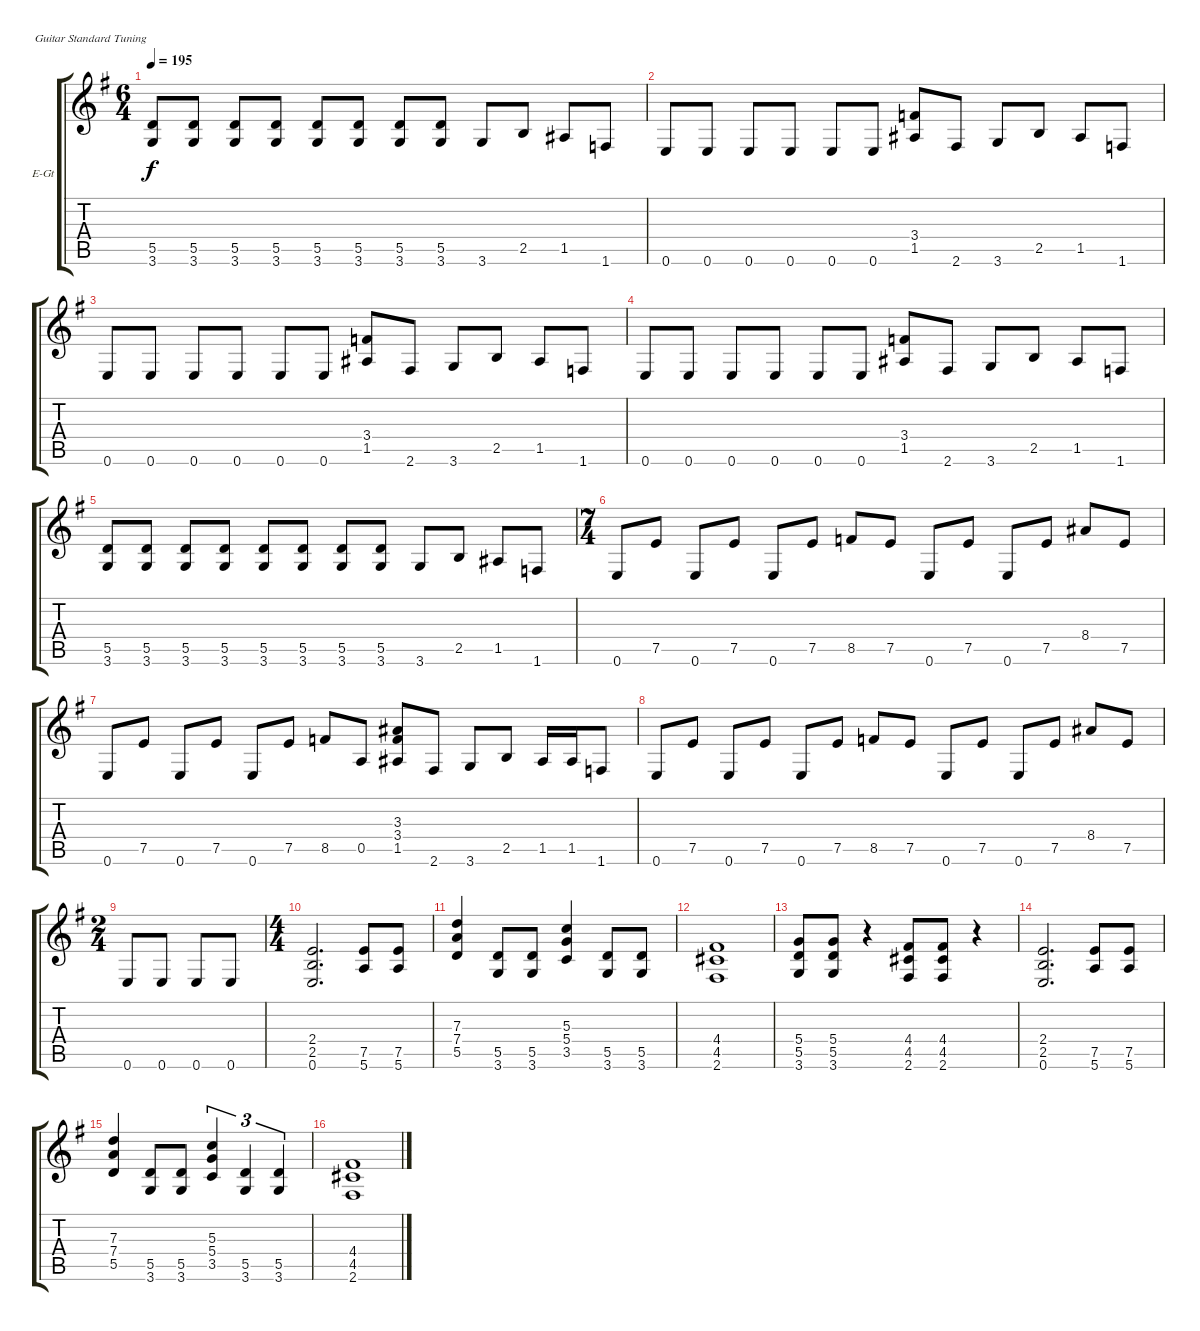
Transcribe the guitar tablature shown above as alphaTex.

\defaultSystemsLayout 4
\bracketExtendMode groupsimilarinstruments
\firstSystemTrackNameOrientation horizontal
\otherSystemsTrackNameOrientation horizontal
\track ("James" "E-Gt") {instrument distortionguitar}
\staff {score tabs}
\tuning (E4 B3 G3 D3 A2 E2)
\ts (6 4)
\tempo 195
\clef g2
\scale
0.333333
\ks g
(5.5 3.6).8{dy f} (5.5 3.6).8 (5.5 3.6).8 (5.5 3.6).8 (5.5 3.6).8 (5.5 3.6).8 (5.5 3.6).8 (5.5 3.6).8 3.6.8 2.5.8 1.5.8 1.6.8 |
\scale
0.333333 0.6.8 0.6.8 0.6.8 0.6.8 0.6.8 0.6.8 (3.4 1.5).8 2.6.8 3.6.8 2.5.8 1.5.8 1.6.8 |
\scale
0.333333 0.6.8 0.6.8 0.6.8 0.6.8 0.6.8 0.6.8 (3.4 1.5).8 2.6.8 3.6.8 2.5.8 1.5.8 1.6.8 |
\scale
0.333333 0.6.8 0.6.8 0.6.8 0.6.8 0.6.8 0.6.8 (3.4 1.5).8 2.6.8 3.6.8 2.5.8 1.5.8 1.6.8 |
\scale
0.333333 (5.5 3.6).8 (5.5 3.6).8 (5.5 3.6).8 (5.5 3.6).8 (5.5 3.6).8 (5.5 3.6).8 (5.5 3.6).8 (5.5 3.6).8 3.6.8 2.5.8 1.5.8 1.6.8 |
\ts (7 4)
\scale
0.333333 0.6.8 7.5.8 0.6.8 7.5.8 0.6.8 7.5.8 8.5.8 7.5.8 0.6.8 7.5.8 0.6.8 7.5.8 8.4.8 7.5.8 |
\scale
0.333333 0.6.8 7.5.8 0.6.8 7.5.8 0.6.8 7.5.8 8.5.8 0.5.8 (3.3 3.4 1.5).8 2.6.8 3.6.8 2.5.8 1.5.16 1.5.16 1.6.8 |
\scale
0.333333 0.6.8 7.5.8 0.6.8 7.5.8 0.6.8 7.5.8 8.5.8 7.5.8 0.6.8 7.5.8 0.6.8 7.5.8 8.4.8 7.5.8 |
\ts (2 4)
\scale
0.333333 0.6.8 0.6.8 0.6.8 0.6.8 |
\ts (4 4)
\scale
0.333333 (2.4 2.5 0.6).2{d} (7.5 5.6).8 (7.5 5.6).8 |
\scale
0.333333 (7.3 7.4 5.5).4 (5.5 3.6).8 (5.5 3.6).8 (5.3 5.4 3.5).4 (5.5 3.6).8 (5.5 3.6).8 |
\scale
0.333333 (4.4 4.5 2.6).1 |
\scale
0.333333 (5.4 5.5 3.6).8 (5.4 5.5 3.6).8 r.4 (4.4 4.5 2.6).8 (4.4 4.5 2.6).8 r.4 |
\scale
0.333333 (2.4 2.5 0.6).2{d} (7.5 5.6).8 (7.5 5.6).8 |
\scale
0.333333 (7.3 7.4 5.5).4 (5.5 3.6).8 (5.5 3.6).8 (5.3 5.4 3.5).4{tu (3 2)} (5.5 3.6).4{tu (3 2)} (5.5 3.6).4{tu (3 2)} |
\scale
0.333333 (4.4 4.5 2.6).1
